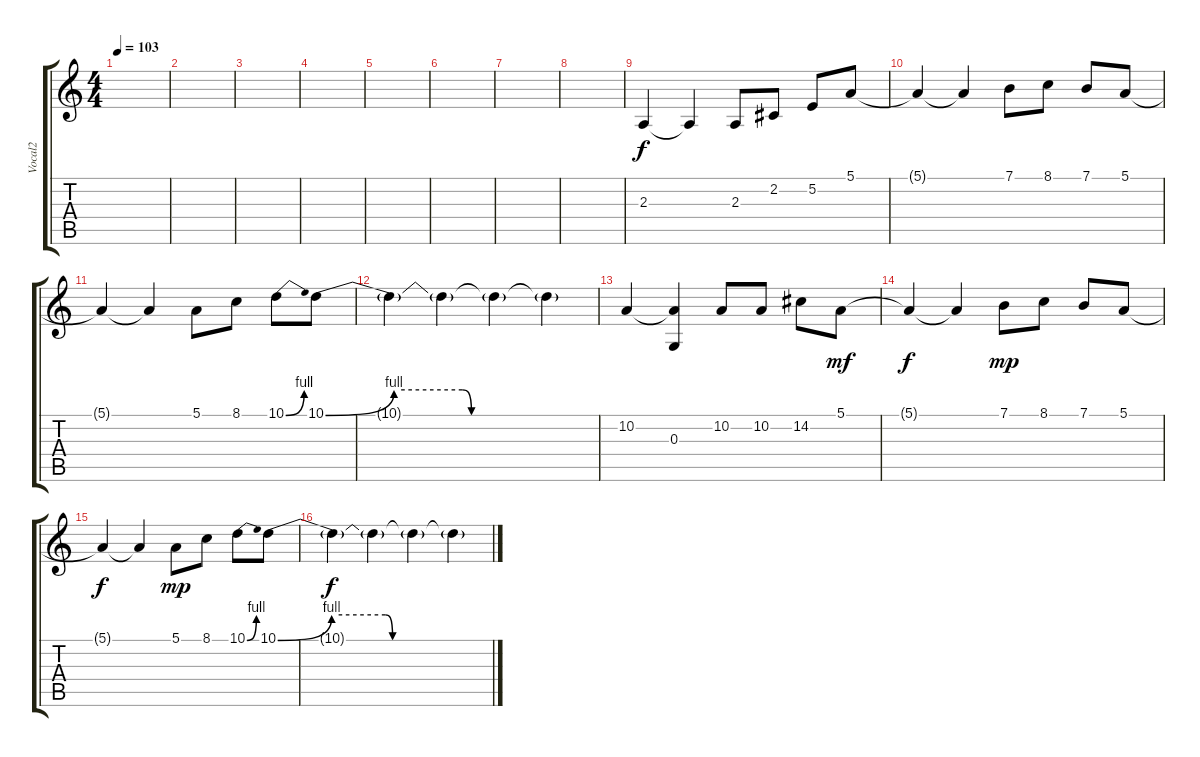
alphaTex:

\track ("Vocal2" "Vocal2") {instrument harmonica}
\staff {score tabs}
\tuning (E4 B3 G3 D3 A2 E2) {hide}
\ts (4 4)
\tempo 103
\clef g2
\ks c
|
|
|
|
|
|
|
|
2.3.4 2.3{t}.4 2.3.8 2.2.8 5.2.8 5.1.8 |
5.1{t}.4 5.1{t}.4 7.1.8 8.1.8 7.1.8 5.1.8 |
5.1{t}.4 5.1{t}.4 5.1.8 8.1.8 10.1{be (bend 0 0 60 4)}.8 10.1{be (custom 0 0 15 4 30 4 32 0 45 0 60 0)}.8 |
10.1{t}.4 10.1{t}.4 10.1{t}.4 10.1{t}.4 |
10.2.4 (10.2{t} 0.3).4 10.2.8 10.2.8 14.2.8 5.1.8{dy mf} |
5.1{t}.4{dy f} 5.1{t}.4 7.1.8{dy mp} 8.1.8 7.1.8 5.1.8 |
5.1{t}.4{dy f} 5.1{t}.4 5.1.8{dy mp} 8.1.8 10.1{be (bend 0 0 60 4)}.8 10.1{be (custom 0 0 15 4 30 4 32 0 45 0 60 0)}.8 |
10.1{t}.4{dy f} 10.1{t}.4 10.1{t}.4 10.1{t}.4
